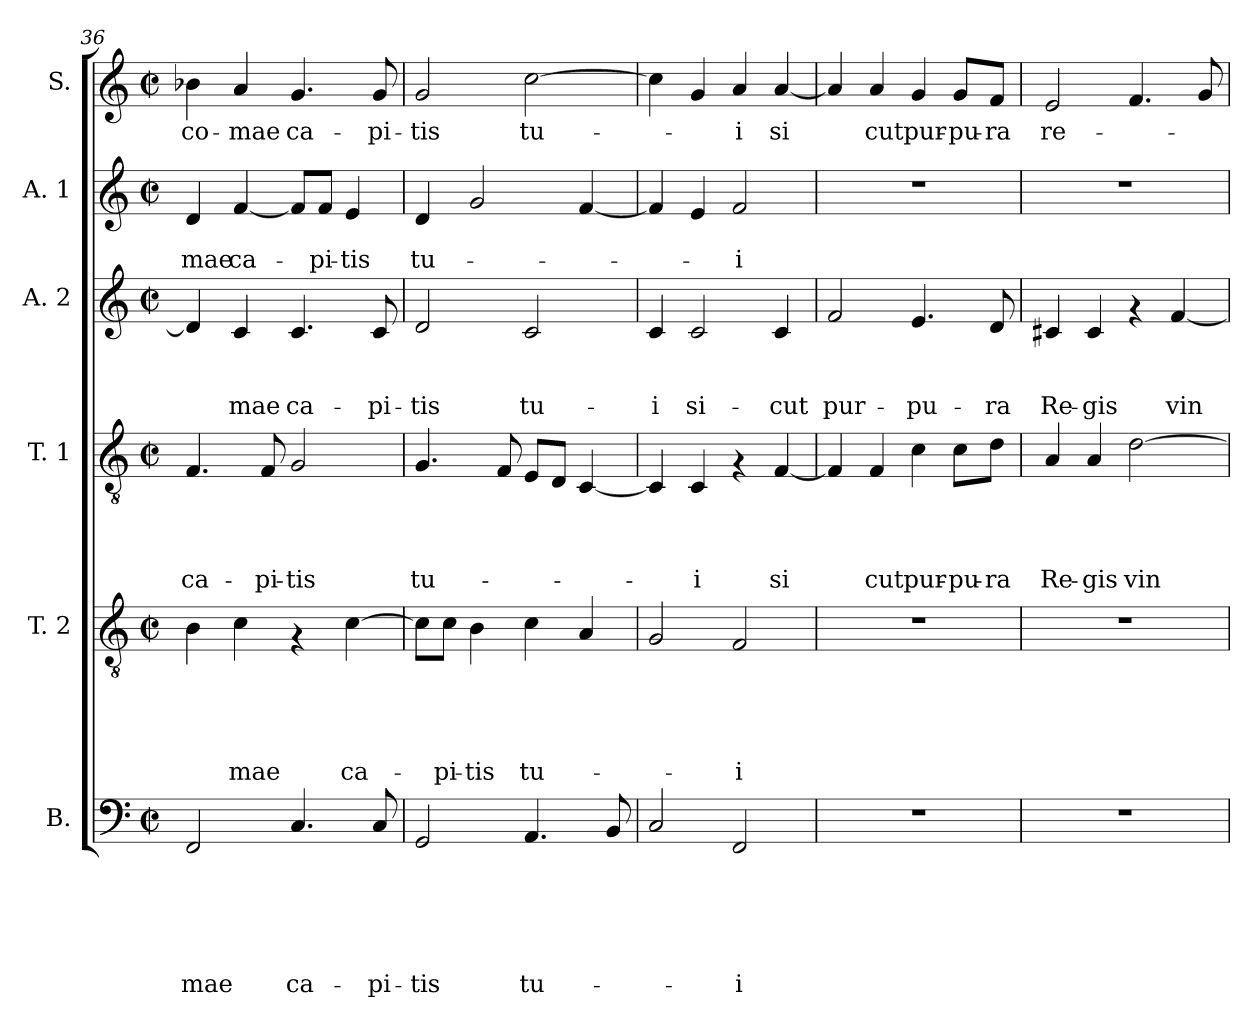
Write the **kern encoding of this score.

**kern	**text	**text	**text	**text	**text	**text	**kern	**text	**text	**text	**text	**text	**kern	**text	**text	**text	**text	**kern	**text	**text	**text	**kern	**text	**text	**kern	**text
*part6	*part6	*part6	*part6	*part6	*part6	*part6	*part5	*part5	*part5	*part5	*part5	*part5	*part4	*part4	*part4	*part4	*part4	*part3	*part3	*part3	*part3	*part2	*part2	*part2	*part1	*part1
*staff6	*staff6	*staff6	*staff6	*staff6	*staff6	*staff6	*staff5	*staff5	*staff5	*staff5	*staff5	*staff5	*staff4	*staff4	*staff4	*staff4	*staff4	*staff3	*staff3	*staff3	*staff3	*staff2	*staff2	*staff2	*staff1	*staff1
*I"B.	*	*	*	*	*	*	*I"T. 2	*	*	*	*	*	*I"T. 1	*	*	*	*	*I"A. 2	*	*	*	*I"A. 1	*	*	*I"S.	*
*clefF4	*	*	*	*	*	*	*clefGv2	*	*	*	*	*	*clefGv2	*	*	*	*	*clefG2	*	*	*	*clefG2	*	*	*clefG2	*
*k[]	*	*	*	*	*	*	*k[]	*	*	*	*	*	*k[]	*	*	*	*	*k[]	*	*	*	*k[]	*	*	*k[]	*
*C:	*	*	*	*	*	*	*C:	*	*	*	*	*	*C:	*	*	*	*	*C:	*	*	*	*C:	*	*	*C:	*
*M2/2	*	*	*	*	*	*	*M2/2	*	*	*	*	*	*M2/2	*	*	*	*	*M2/2	*	*	*	*M2/2	*	*	*M2/2	*
*met(c|)	*	*	*	*	*	*	*met(c|)	*	*	*	*	*	*met(c|)	*	*	*	*	*met(c|)	*	*	*	*met(c|)	*	*	*met(c|)	*
=36	=36	=36	=36	=36	=36	=36	=36	=36	=36	=36	=36	=36	=36	=36	=36	=36	=36	=36	=36	=36	=36	=36	=36	=36	=36	=36
!	!	!	!	!	!	!LO:LY:b	!	!	!	!	!	!	!	!	!	!	!LO:LY:b	!	!	!	!	!	!	!LO:LY:b	!	!LO:LY:b
2FF/	.	.	.	.	.	-mae	4B\	.	.	.	.	.	4.F/	.	.	.	ca-	4d/]	.	.	.	4d/	.	-mae	4b-X\	co-
!	!	!	!	!	!	!	!	!	!	!	!	!LO:LY:b	!	!	!	!	!	!	!	!	!LO:LY:b	!	!	!LO:LY:b	!	!LO:LY:b
.	.	.	.	.	.	.	4c\	.	.	.	.	-mae	.	.	.	.	.	4c/	.	.	-mae	[>4f/	.	ca-	4a/	-mae
!	!	!	!	!	!	!	!	!	!	!	!	!	!	!	!	!	!LO:LY:b	!	!	!	!	!	!	!	!	!
.	.	.	.	.	.	.	.	.	.	.	.	.	8F/	.	.	.	-pi-	.	.	.	.	.	.	.	.	.
!	!	!	!	!	!	!LO:LY:b	!	!	!	!	!	!	!	!	!	!	!LO:LY:b	!	!	!	!LO:LY:b	!	!	!	!	!LO:LY:b
4.C/	.	.	.	.	.	ca-	4rF	.	.	.	.	.	2G/	.	.	.	-tis	4.c/	.	.	ca-	8f/L]	.	.	4.g/	ca-
!	!	!	!	!	!	!	!	!	!	!	!	!	!	!	!	!	!	!	!	!	!	!	!	!LO:LY:b	!	!
.	.	.	.	.	.	.	.	.	.	.	.	.	.	.	.	.	.	.	.	.	.	8f/J	.	-pi-	.	.
!	!	!	!	!	!	!	!	!	!	!	!	!LO:LY:b	!	!	!	!	!	!	!	!	!	!	!	!LO:LY:b	!	!
.	.	.	.	.	.	.	[>4c\	.	.	.	.	ca-	.	.	.	.	.	.	.	.	.	4e/	.	-tis	.	.
!	!	!	!	!	!	!LO:LY:b	!	!	!	!	!	!	!	!	!	!	!	!	!	!	!LO:LY:b	!	!	!	!	!LO:LY:b
8C/	.	.	.	.	.	-pi-	.	.	.	.	.	.	.	.	.	.	.	8c/	.	.	-pi-	.	.	.	8g/	-pi-
=37	=37	=37	=37	=37	=37	=37	=37	=37	=37	=37	=37	=37	=37	=37	=37	=37	=37	=37	=37	=37	=37	=37	=37	=37	=37	=37
!	!	!	!	!	!	!LO:LY:b	!	!	!	!	!	!	!	!	!	!	!LO:LY:b	!	!	!	!LO:LY:b	!	!	!LO:LY:b	!	!LO:LY:b
2GG/	.	.	.	.	.	-tis	8c\L]	.	.	.	.	.	4.G/	.	.	.	tu-	2d/	.	.	-tis	4d/	.	tu-	2g/	-tis
!	!	!	!	!	!	!	!	!	!	!	!	!LO:LY:b	!	!	!	!	!	!	!	!	!	!	!	!	!	!
.	.	.	.	.	.	.	8c\J	.	.	.	.	-pi-	.	.	.	.	.	.	.	.	.	.	.	.	.	.
!	!	!	!	!	!	!	!	!	!	!	!	!LO:LY:b	!	!	!	!	!	!	!	!	!	!	!	!	!	!
.	.	.	.	.	.	.	4B\	.	.	.	.	-tis	.	.	.	.	.	.	.	.	.	2g/	.	.	.	.
.	.	.	.	.	.	.	.	.	.	.	.	.	8F/	.	.	.	.	.	.	.	.	.	.	.	.	.
!	!	!	!	!	!	!LO:LY:b	!	!	!	!	!	!LO:LY:b	!	!	!	!	!	!	!	!	!LO:LY:b	!	!	!	!	!LO:LY:b
4.AA/	.	.	.	.	.	tu-	4c\	.	.	.	.	tu-	8E/L	.	.	.	.	2c/	.	.	tu-	.	.	.	[>2cc\	tu-
.	.	.	.	.	.	.	.	.	.	.	.	.	8D/J	.	.	.	.	.	.	.	.	.	.	.	.	.
.	.	.	.	.	.	.	4A/	.	.	.	.	.	[>4C/	.	.	.	.	.	.	.	.	[>4f/	.	.	.	.
8BB/	.	.	.	.	.	.	.	.	.	.	.	.	.	.	.	.	.	.	.	.	.	.	.	.	.	.
=38	=38	=38	=38	=38	=38	=38	=38	=38	=38	=38	=38	=38	=38	=38	=38	=38	=38	=38	=38	=38	=38	=38	=38	=38	=38	=38
!	!	!	!	!	!	!	!	!	!	!	!	!	!	!	!	!	!	!	!	!	!LO:LY:b	!	!	!	!	!
2C/	.	.	.	.	.	.	2G/	.	.	.	.	.	4C/]	.	.	.	.	4c/	.	.	-i	4f/]	.	.	4cc\]	.
!	!	!	!	!	!	!	!	!	!	!	!	!	!	!	!	!	!LO:LY:b	!	!	!	!LO:LY:b	!	!	!	!	!
.	.	.	.	.	.	.	.	.	.	.	.	.	4C/	.	.	.	-i	2c/	.	.	si-	4e/	.	.	4g/	.
!	!	!	!	!	!	!LO:LY:b	!	!	!	!	!	!LO:LY:b	!	!	!	!	!	!	!	!	!	!	!	!LO:LY:b	!	!LO:LY:b
2FF/	.	.	.	.	.	-i	2F/	.	.	.	.	-i	4rF	.	.	.	.	.	.	.	.	2f/	.	-i	4a/	-i
!	!	!	!	!	!	!	!	!	!	!	!	!	!	!	!	!	!LO:LY:b	!	!	!	!LO:LY:b	!	!	!	!	!LO:LY:b
.	.	.	.	.	.	.	.	.	.	.	.	.	[>4F/	.	.	.	si	4c/	.	.	-cut	.	.	.	[>4a/	si
!!LO:PB:g=z
=39	=39	=39	=39	=39	=39	=39	=39	=39	=39	=39	=39	=39	=39	=39	=39	=39	=39	=39	=39	=39	=39	=39	=39	=39	=39	=39
!	!	!	!	!	!	!	!	!	!	!	!	!	!	!	!	!	!	!	!	!	!LO:LY:b	!	!	!	!	!
1r	.	.	.	.	.	.	1r	.	.	.	.	.	4F/]	.	.	.	.	2f/	.	.	pur-	1r	.	.	4a/]	.
!	!	!	!	!	!	!	!	!	!	!	!	!	!	!	!	!	!LO:LY:b	!	!	!	!	!	!	!	!	!LO:LY:b
.	.	.	.	.	.	.	.	.	.	.	.	.	4F/	.	.	.	cut	.	.	.	.	.	.	.	4a/	cut
!	!	!	!	!	!	!	!	!	!	!	!	!	!	!	!	!	!LO:LY:b	!	!	!	!LO:LY:b	!	!	!	!	!LO:LY:b
.	.	.	.	.	.	.	.	.	.	.	.	.	4c\	.	.	.	pur-	4.e/	.	.	-pu-	.	.	.	4g/	pur-
!	!	!	!	!	!	!	!	!	!	!	!	!	!	!	!	!	!LO:LY:b	!	!	!	!	!	!	!	!	!LO:LY:b
.	.	.	.	.	.	.	.	.	.	.	.	.	8c\L	.	.	.	-pu-	.	.	.	.	.	.	.	8g/L	-pu-
!	!	!	!	!	!	!	!	!	!	!	!	!	!	!	!	!	!LO:LY:b	!	!	!	!LO:LY:b	!	!	!	!	!LO:LY:b
.	.	.	.	.	.	.	.	.	.	.	.	.	8d\J	.	.	.	-ra	8d/	.	.	-ra	.	.	.	8f/J	-ra
=40	=40	=40	=40	=40	=40	=40	=40	=40	=40	=40	=40	=40	=40	=40	=40	=40	=40	=40	=40	=40	=40	=40	=40	=40	=40	=40
!	!	!	!	!	!	!	!	!	!	!	!	!	!	!	!	!	!LO:LY:b	!	!	!	!LO:LY:b	!	!	!	!	!LO:LY:b
1r	.	.	.	.	.	.	1r	.	.	.	.	.	4A/	.	.	.	Re-	4c#X/	.	.	Re-	1r	.	.	2e/	re-
!	!	!	!	!	!	!	!	!	!	!	!	!	!	!	!	!	!LO:LY:b	!	!	!	!LO:LY:b	!	!	!	!	!
.	.	.	.	.	.	.	.	.	.	.	.	.	4A/	.	.	.	-gis	4c#/	.	.	-gis	.	.	.	.	.
!	!	!	!	!	!	!	!	!	!	!	!	!	!	!	!	!	!LO:LY:b	!	!	!	!	!	!	!	!	!
.	.	.	.	.	.	.	.	.	.	.	.	.	[>2d\	.	.	.	vin-	4rf	.	.	.	.	.	.	4.f/	.
!	!	!	!	!	!	!	!	!	!	!	!	!	!	!	!	!	!	!	!	!	!LO:LY:b	!	!	!	!	!
.	.	.	.	.	.	.	.	.	.	.	.	.	.	.	.	.	.	[>4f/	.	.	vin-	.	.	.	.	.
.	.	.	.	.	.	.	.	.	.	.	.	.	.	.	.	.	.	.	.	.	.	.	.	.	8g/	.
=	=	=	=	=	=	=	=	=	=	=	=	=	=	=	=	=	=	=	=	=	=	=	=	=	=	=
*-	*-	*-	*-	*-	*-	*-	*-	*-	*-	*-	*-	*-	*-	*-	*-	*-	*-	*-	*-	*-	*-	*-	*-	*-	*-	*-
